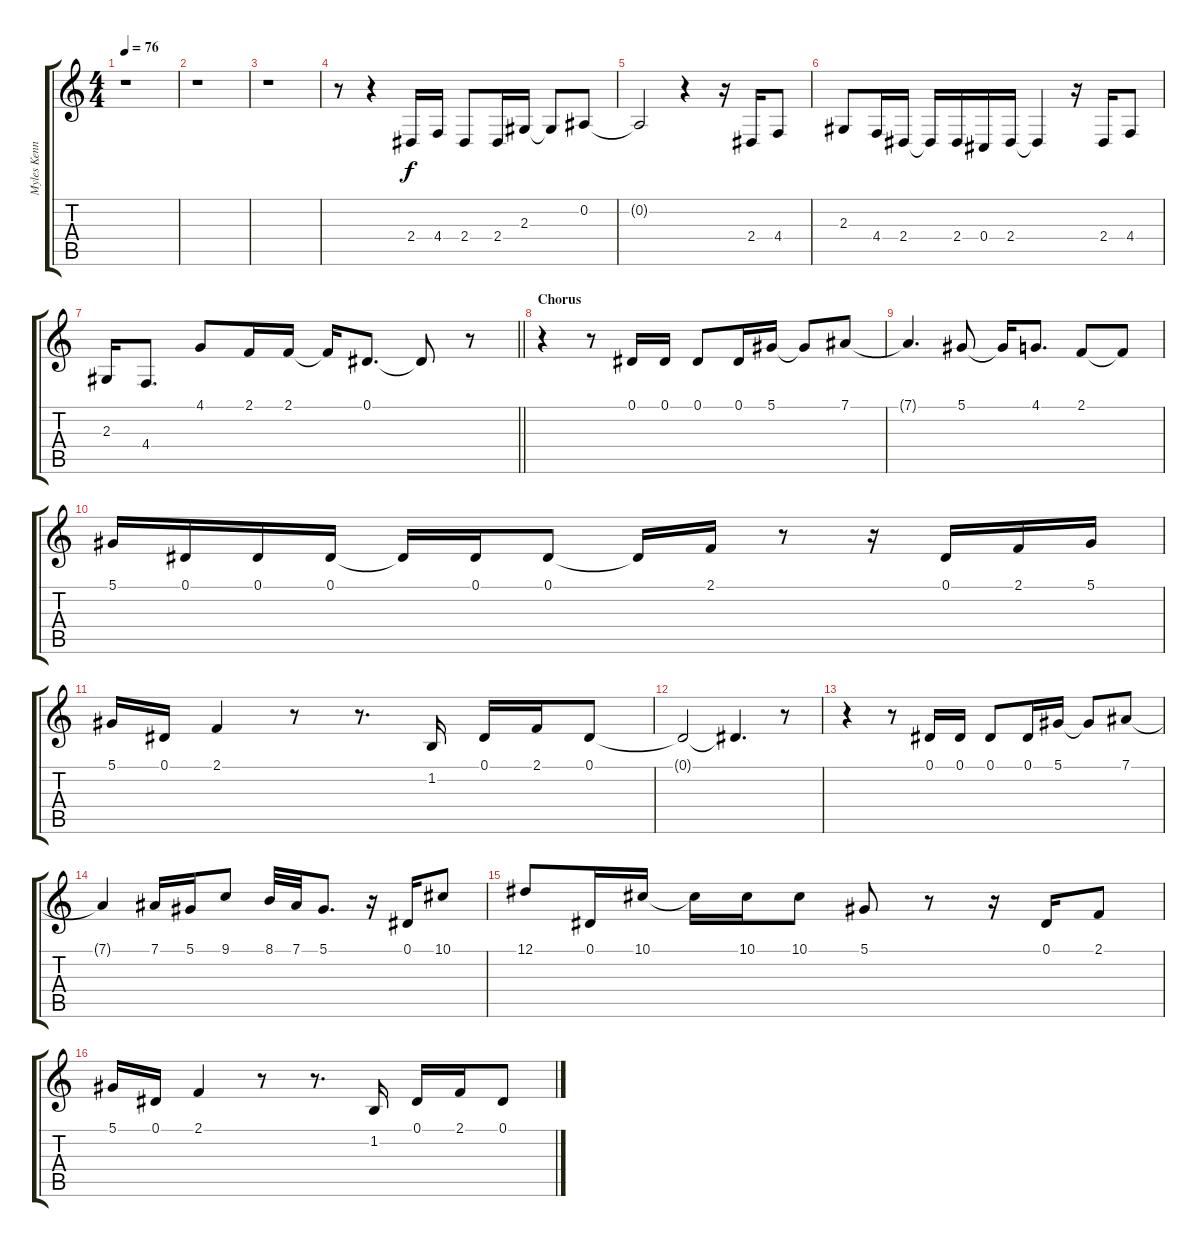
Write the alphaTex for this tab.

\track ("Myles Kennedy" "Myles Kenn") {instrument cello}
\staff {score tabs}
\tuning (Eb4 Bb3 Gb3 Db3 Ab2 Eb2) {hide}
\ts (4 4)
\tempo 76
\clef g2
\ks c
r.1{dy f} |
r.1 |
r.1 |
r.8 r.4 2.4.16 4.4.16 2.4.8 2.4.16 2.3.16 2.3{t}.8 0.2.8 |
0.2{t}.2 r.4 r.16 2.4.16 4.4.8 |
2.3.8 4.4.16 2.4.16 2.4{t}.16 2.4.16 0.4.16 2.4.16 2.4{t}.4 r.16 2.4.16 4.4.8 |
\barLineRight lightlight
2.3.16 4.4.8{d} 4.1.8 2.1.16 2.1.16 2.1{t}.16 0.1.8{d} 0.1{t}.8 r.8 |
\section ("" "Chorus")
r.4 r.8 0.1.16 0.1.16 0.1.8 0.1.16 5.1.16 5.1{t}.8 7.1.8 |
7.1{t}.4{d} 5.1.8 5.1{t}.16 4.1.8{d} 2.1.8 2.1{t}.8 |
5.1.16 0.1.16 0.1.16 0.1.16 0.1{t}.16 0.1.16 0.1.8 0.1{t}.16 2.1.16 r.8 r.16 0.1.16 2.1.16 5.1.16 |
5.1.16 0.1.16 2.1.4 r.8 r.8{d} 1.2.16 0.1.16 2.1.16 0.1.8 |
0.1{t}.2 0.1{t}.4{d} r.8 |
r.4 r.8 0.1.16 0.1.16 0.1.8 0.1.16 5.1.16 5.1{t}.8 7.1.8 |
7.1{t}.4 7.1.16 5.1.16 9.1.8 8.1.32 7.1.32 5.1.8{d} r.16 0.1.16 10.1.8 |
12.1.8 0.1.16 10.1.16 10.1{t}.16 10.1.16 10.1.8 5.1.8 r.8 r.16 0.1.16 2.1.8 |
5.1.16 0.1.16 2.1.4 r.8 r.8{d} 1.2.16 0.1.16 2.1.16 0.1.8
